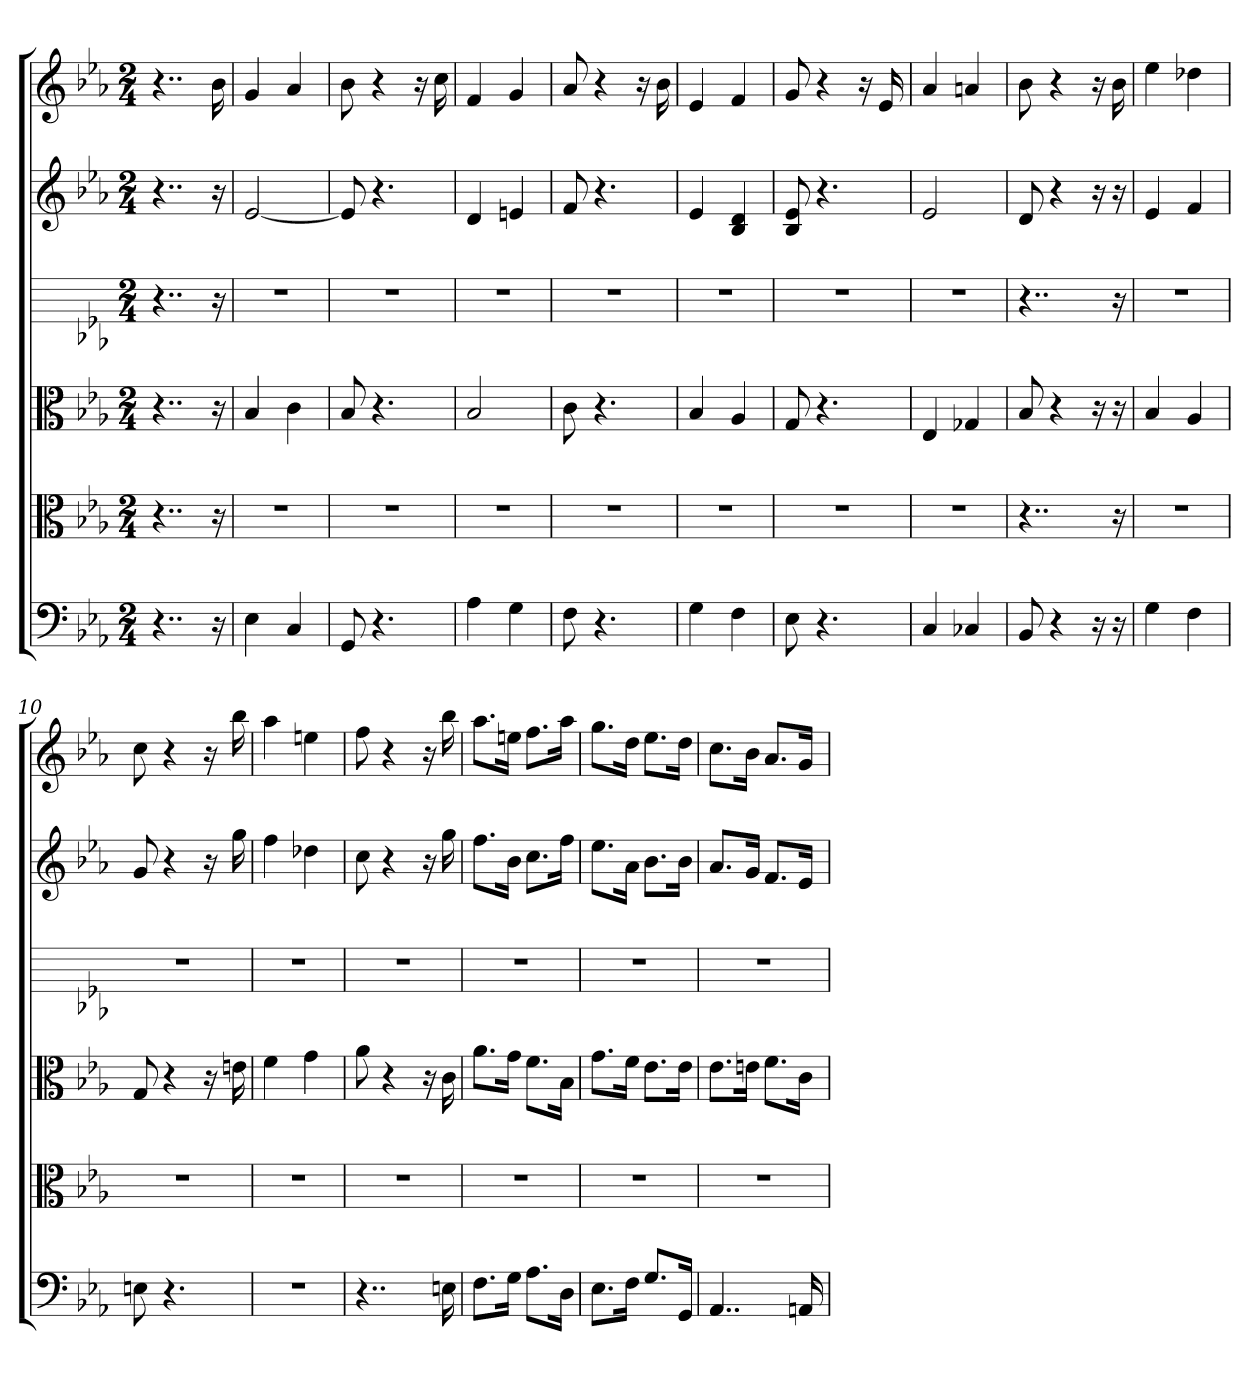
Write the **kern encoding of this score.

**kern	**kern	**kern	**kern	**kern	**kern
*part6	*part5	*part4	*part3	*part2	*part1
*staff6	*staff5	*staff4	*staff3	*staff2	*staff1
*clefF4	*clefC3	*clefC3	*	*	*
*k[b-e-a-]	*k[b-e-a-]	*k[b-e-a-]	*k[b-e-a-]	*k[b-e-a-]	*k[b-e-a-]
*E-:	*E-:	*E-:	*E-:	*E-:	*E-:
*M2/4	*M2/4	*M2/4	*M2/4	*M2/4	*M2/4
=	=	=	=	=	=
4..r	4..r	4..r	4..r	4..r	4..r
16r	16r	16r	16r	16r	16b-
=1	=1	=1	=1	=1	=1
4E-	2r	4B-	2r	[2e-	4g
4C	.	4c	.	.	4a-
=2	=2	=2	=2	=2	=2
8GG	2r	8B-	2r	8e-]	8b-
4.r	.	4.r	.	4.r	4r
.	.	.	.	.	16r
.	.	.	.	.	16cc
=3	=3	=3	=3	=3	=3
4A-	2r	2B-	2r	4d	4f
4G	.	.	.	4en	4g
=4	=4	=4	=4	=4	=4
8F	2r	8c	2r	8f	8a-
4.r	.	4.r	.	4.r	4r
.	.	.	.	.	16r
.	.	.	.	.	16b-
=5	=5	=5	=5	=5	=5
4G	2r	4B-	2r	4e-	4e-
4F	.	4A-	.	4B- 4d	4f
=6	=6	=6	=6	=6	=6
8E-	2r	8G	2r	8B- 8e-	8g
4.r	.	4.r	.	4.r	4r
.	.	.	.	.	16r
.	.	.	.	.	16e-
=7	=7	=7	=7	=7	=7
4C	2r	4E-	2r	2e-	4a-
4C-X	.	4G-X	.	.	4an
=8	=8	=8	=8	=8	=8
8BB-	4..r	8B-	4..r	8d	8b-
4r	.	4r	.	4r	4r
16r	.	16r	.	16r	16r
16r	16r	16r	16r	16r	16b-
=9	=9	=9	=9	=9	=9
4G	2r	4B-	2r	4e-	4ee-
4F	.	4A-	.	4f	4dd-X
=10	=10	=10	=10	=10	=10
8En	2r	8G	2r	8g	8cc
4.r	.	4r	.	4r	4r
.	.	16r	.	16r	16r
.	.	16en	.	16gg	16bb-
=11	=11	=11	=11	=11	=11
2r	2r	4f	2r	4ff	4aa-
.	.	4g	.	4dd-X	4een
=12	=12	=12	=12	=12	=12
4..r	2r	8a-	2r	8cc	8ff
.	.	4r	.	4r	4r
.	.	16r	.	16r	16r
16En	.	16c	.	16gg	16bb-
=13	=13	=13	=13	=13	=13
8.F\L	2r	8.a-\L	2r	8.ffL	8.aa-L
16G\Jk	.	16g\Jk	.	16b-Jk	16eenJk
8.A-\L	.	8.f\L	.	8.ccL	8.ffL
16D\Jk	.	16B-\Jk	.	16ffJk	16aa-Jk
=14	=14	=14	=14	=14	=14
8.E-\L	2r	8.g\L	2r	8.ee-L	8.ggL
16F\Jk	.	16f\Jk	.	16a-Jk	16ddJk
8.G/L	.	8.e-\L	.	8.b-L	8.ee-L
16GG/Jk	.	16e-\Jk	.	16b-Jk	16ddJk
=15	=15	=15	=15	=15	=15
4..AA-	2r	8.e-\L	2r	8.a-L	8.ccL
.	.	16en\Jk	.	16gJk	16b-Jk
.	.	8.f\L	.	8.fL	8.a-L
16AAn	.	16c\Jk	.	16e-Jk	16gJk
=	=	=	=	=	=
*-	*-	*-	*-	*-	*-
